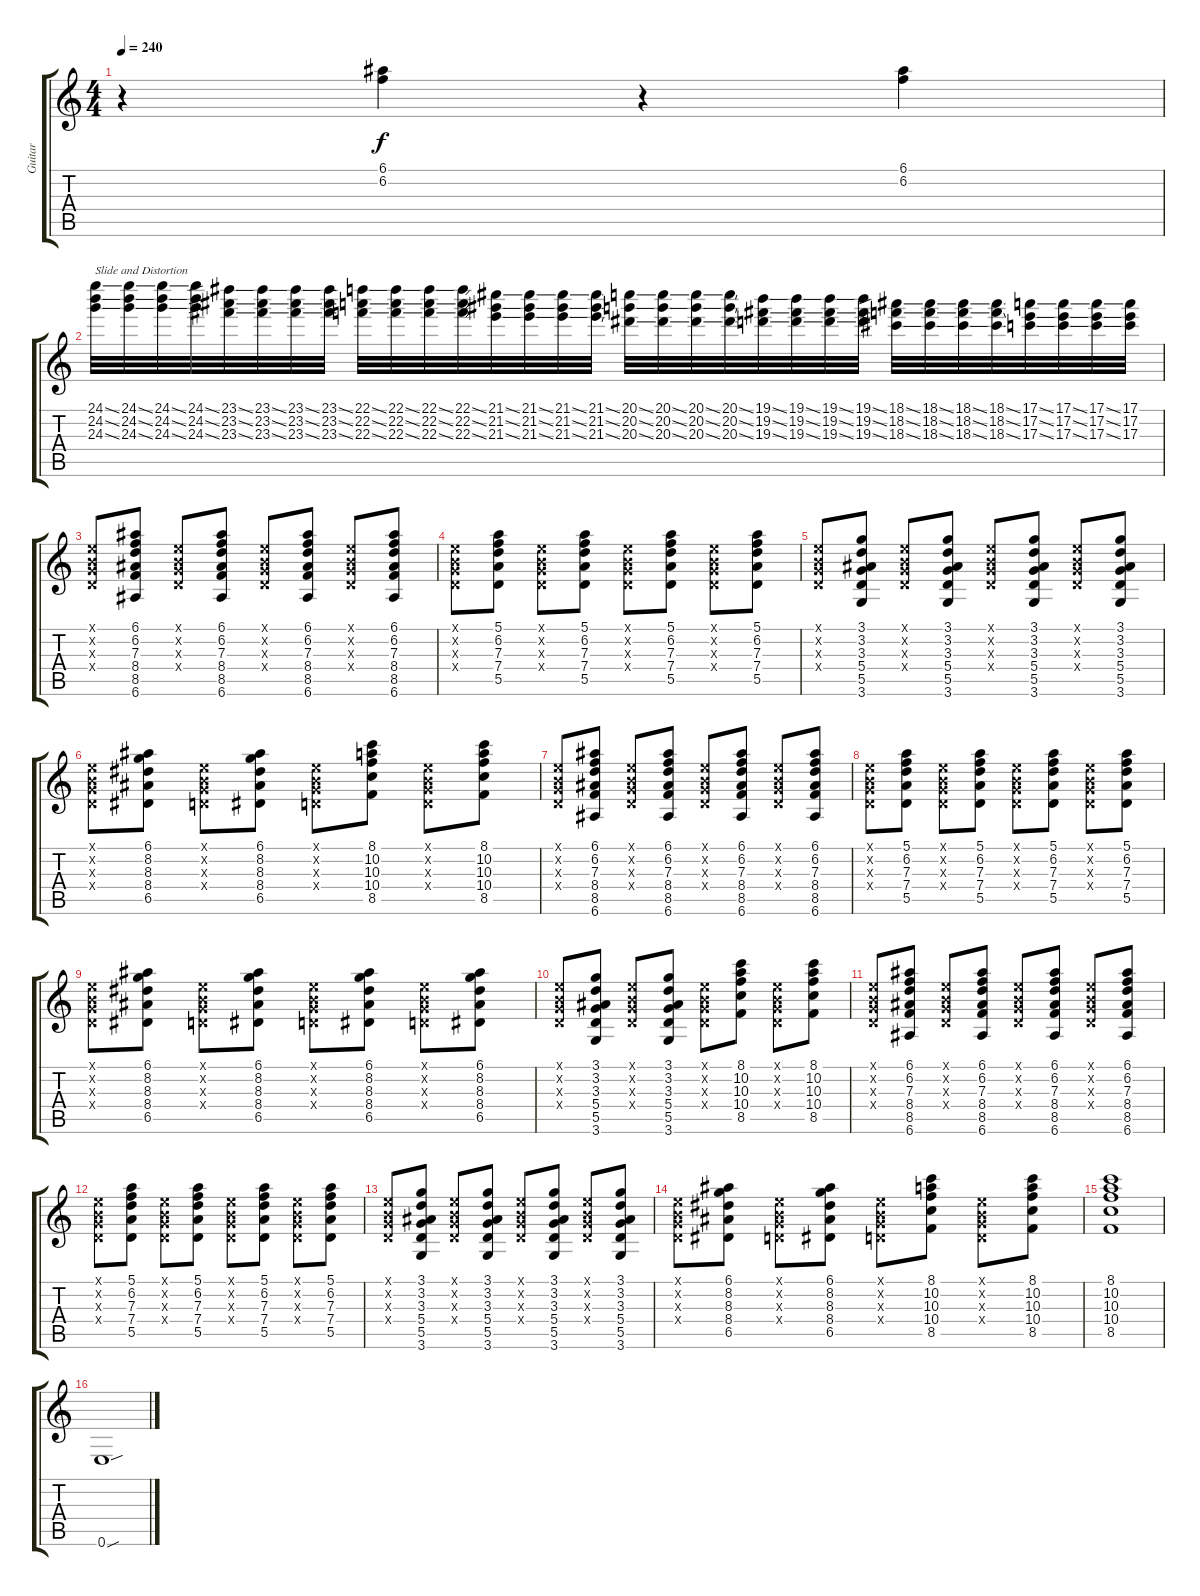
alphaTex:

\track ("Guitar" "Guitar") {instrument electricguitarclean}
\staff {score tabs}
\tuning (E4 B3 G3 D3 A2 E2) {hide}
\ts (4 4)
\tempo 240
\clef g2
\ks c
r.4{dy f} (6.1 6.2).4 r.4 (6.1 6.2).4 |
(24.1{ss} 24.2{ss} 24.3{ss}).32{txt "Slide and Distortion" volume 16 balance 0 instrument guitarharmonics} (24.1{ss} 24.2{ss} 24.3{ss}).32 (24.1{ss} 24.2{ss} 24.3{ss}).32 (24.1{ss} 24.2{ss} 24.3{ss}).32{volume 13} (23.1{ss} 23.2{ss} 23.3{ss}).32 (23.1{ss} 23.2{ss} 23.3{ss}).32 (23.1{ss} 23.2{ss} 23.3{ss}).32 (23.1{ss} 23.2{ss} 23.3{ss}).32 (22.1{ss} 22.2{ss} 22.3{ss}).32 (22.1{ss} 22.2{ss} 22.3{ss}).32 (22.1{ss} 22.2{ss} 22.3{ss}).32 (22.1{ss} 22.2{ss} 22.3{ss}).32 (21.1{ss} 21.2{ss} 21.3{ss}).32 (21.1{ss} 21.2{ss} 21.3{ss}).32 (21.1{ss} 21.2{ss} 21.3{ss}).32 (21.1{ss} 21.2{ss} 21.3{ss}).32 (20.1{ss} 20.2{ss} 20.3{ss}).32 (20.1{ss} 20.2{ss} 20.3{ss}).32 (20.1{ss} 20.2{ss} 20.3{ss}).32 (20.1{ss} 20.2{ss} 20.3{ss}).32 (19.1{ss} 19.2{ss} 19.3{ss}).32 (19.1{ss} 19.2{ss} 19.3{ss}).32 (19.1{ss} 19.2{ss} 19.3{ss}).32 (19.1{ss} 19.2{ss} 19.3{ss}).32 (18.1{ss} 18.2{ss} 18.3{ss}).32 (18.1{ss} 18.2{ss} 18.3{ss}).32 (18.1{ss} 18.2{ss} 18.3{ss}).32 (18.1{ss} 18.2{ss} 18.3{ss}).32 (17.1{ss} 17.2{ss} 17.3{ss}).32 (17.1{ss} 17.2{ss} 17.3{ss}).32 (17.1{ss} 17.2{ss} 17.3{ss}).32 (17.1 17.2 17.3).32 |
(0.1{x} 0.2{x} 0.3{x} 0.4{x}).8{volume 8 instrument electricguitarclean} (6.1 6.2 7.3 8.4 8.5 6.6).8 (0.1{x} 0.2{x} 0.3{x} 0.4{x}).8 (6.1 6.2 7.3 8.4 8.5 6.6).8 (0.1{x} 0.2{x} 0.3{x} 0.4{x}).8 (6.1 6.2 7.3 8.4 8.5 6.6).8 (0.1{x} 0.2{x} 0.3{x} 0.4{x}).8 (6.1 6.2 7.3 8.4 8.5 6.6).8 |
(0.1{x} 0.2{x} 0.3{x} 0.4{x}).8 (5.1 6.2 7.3 7.4 5.5).8 (0.1{x} 0.2{x} 0.3{x} 0.4{x}).8 (5.1 6.2 7.3 7.4 5.5).8 (0.1{x} 0.2{x} 0.3{x} 0.4{x}).8 (5.1 6.2 7.3 7.4 5.5).8 (0.1{x} 0.2{x} 0.3{x} 0.4{x}).8 (5.1 6.2 7.3 7.4 5.5).8 |
(0.1{x} 0.2{x} 0.3{x} 0.4{x}).8 (3.1 3.2 3.3 5.4 5.5 3.6).8 (0.1{x} 0.2{x} 0.3{x} 0.4{x}).8 (3.1 3.2 3.3 5.4 5.5 3.6).8 (0.1{x} 0.2{x} 0.3{x} 0.4{x}).8 (3.1 3.2 3.3 5.4 5.5 3.6).8 (0.1{x} 0.2{x} 0.3{x} 0.4{x}).8 (3.1 3.2 3.3 5.4 5.5 3.6).8 |
(0.1{x} 0.2{x} 0.3{x} 0.4{x}).8 (6.1 8.2 8.3 8.4 6.5).8 (0.1{x} 0.2{x} 0.3{x} 0.4{x}).8 (6.1 8.2 8.3 8.4 6.5).8 (0.1{x} 0.2{x} 0.3{x} 0.4{x}).8 (8.1 10.2 10.3 10.4 8.5).8 (0.1{x} 0.2{x} 0.3{x} 0.4{x}).8 (8.1 10.2 10.3 10.4 8.5).8 |
(0.1{x} 0.2{x} 0.3{x} 0.4{x}).8 (6.1 6.2 7.3 8.4 8.5 6.6).8 (0.1{x} 0.2{x} 0.3{x} 0.4{x}).8 (6.1 6.2 7.3 8.4 8.5 6.6).8 (0.1{x} 0.2{x} 0.3{x} 0.4{x}).8 (6.1 6.2 7.3 8.4 8.5 6.6).8 (0.1{x} 0.2{x} 0.3{x} 0.4{x}).8 (6.1 6.2 7.3 8.4 8.5 6.6).8 |
(0.1{x} 0.2{x} 0.3{x} 0.4{x}).8 (5.1 6.2 7.3 7.4 5.5).8 (0.1{x} 0.2{x} 0.3{x} 0.4{x}).8 (5.1 6.2 7.3 7.4 5.5).8 (0.1{x} 0.2{x} 0.3{x} 0.4{x}).8 (5.1 6.2 7.3 7.4 5.5).8 (0.1{x} 0.2{x} 0.3{x} 0.4{x}).8 (5.1 6.2 7.3 7.4 5.5).8 |
(0.1{x} 0.2{x} 0.3{x} 0.4{x}).8 (6.1 8.2 8.3 8.4 6.5).8 (0.1{x} 0.2{x} 0.3{x} 0.4{x}).8 (6.1 8.2 8.3 8.4 6.5).8 (0.1{x} 0.2{x} 0.3{x} 0.4{x}).8 (6.1 8.2 8.3 8.4 6.5).8 (0.1{x} 0.2{x} 0.3{x} 0.4{x}).8 (6.1 8.2 8.3 8.4 6.5).8 |
(0.1{x} 0.2{x} 0.3{x} 0.4{x}).8 (3.1 3.2 3.3 5.4 5.5 3.6).8 (0.1{x} 0.2{x} 0.3{x} 0.4{x}).8 (3.1 3.2 3.3 5.4 5.5 3.6).8 (0.1{x} 0.2{x} 0.3{x} 0.4{x}).8 (8.1 10.2 10.3 10.4 8.5).8 (0.1{x} 0.2{x} 0.3{x} 0.4{x}).8 (8.1 10.2 10.3 10.4 8.5).8 |
(0.1{x} 0.2{x} 0.3{x} 0.4{x}).8 (6.1 6.2 7.3 8.4 8.5 6.6).8 (0.1{x} 0.2{x} 0.3{x} 0.4{x}).8 (6.1 6.2 7.3 8.4 8.5 6.6).8 (0.1{x} 0.2{x} 0.3{x} 0.4{x}).8 (6.1 6.2 7.3 8.4 8.5 6.6).8 (0.1{x} 0.2{x} 0.3{x} 0.4{x}).8 (6.1 6.2 7.3 8.4 8.5 6.6).8 |
(0.1{x} 0.2{x} 0.3{x} 0.4{x}).8 (5.1 6.2 7.3 7.4 5.5).8 (0.1{x} 0.2{x} 0.3{x} 0.4{x}).8 (5.1 6.2 7.3 7.4 5.5).8 (0.1{x} 0.2{x} 0.3{x} 0.4{x}).8 (5.1 6.2 7.3 7.4 5.5).8 (0.1{x} 0.2{x} 0.3{x} 0.4{x}).8 (5.1 6.2 7.3 7.4 5.5).8 |
(0.1{x} 0.2{x} 0.3{x} 0.4{x}).8 (3.1 3.2 3.3 5.4 5.5 3.6).8 (0.1{x} 0.2{x} 0.3{x} 0.4{x}).8 (3.1 3.2 3.3 5.4 5.5 3.6).8 (0.1{x} 0.2{x} 0.3{x} 0.4{x}).8 (3.1 3.2 3.3 5.4 5.5 3.6).8 (0.1{x} 0.2{x} 0.3{x} 0.4{x}).8 (3.1 3.2 3.3 5.4 5.5 3.6).8 |
(0.1{x} 0.2{x} 0.3{x} 0.4{x}).8 (6.1 8.2 8.3 8.4 6.5).8 (0.1{x} 0.2{x} 0.3{x} 0.4{x}).8 (6.1 8.2 8.3 8.4 6.5).8 (0.1{x} 0.2{x} 0.3{x} 0.4{x}).8 (8.1 10.2 10.3 10.4 8.5).8 (0.1{x} 0.2{x} 0.3{x} 0.4{x}).8 (8.1 10.2 10.3 10.4 8.5).8 |
(8.1 10.2 10.3 10.4 8.5).1 |
0.6{sou}.1
